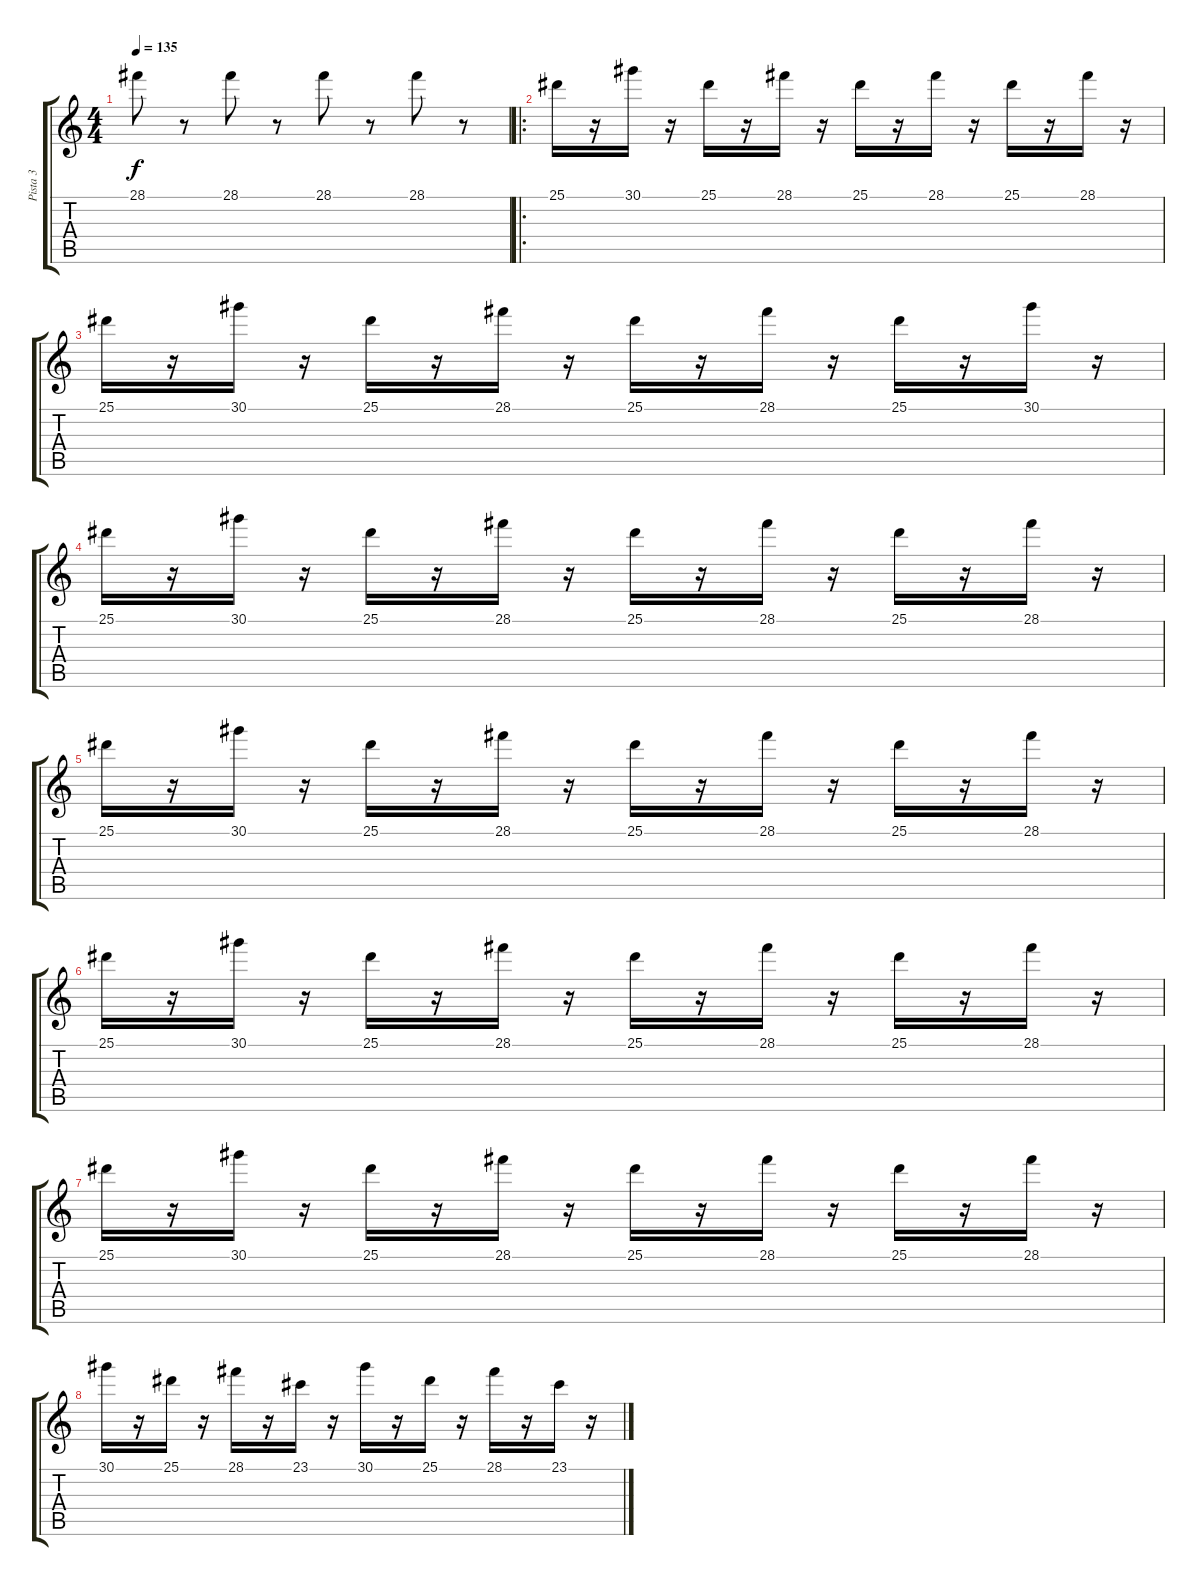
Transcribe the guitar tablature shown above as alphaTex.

\track ("Pista 3" "Pista 3") {instrument marimba}
\staff {score tabs}
\tuning (D4 A3 F3 C3 G2 D2) {hide}
\ts (4 4)
\tempo 135
\clef g2
\ks c
28.1.8{dy f} r.8 28.1.8 r.8 28.1.8 r.8 28.1.8 r.8 |
\ro
25.1.16{volume 8} r.16 30.1.16 r.16 25.1.16 r.16 28.1.16 r.16 25.1.16 r.16 28.1.16 r.16 25.1.16 r.16 28.1.16 r.16 |
25.1.16 r.16 30.1.16 r.16 25.1.16 r.16 28.1.16 r.16 25.1.16 r.16 28.1.16 r.16 25.1.16 r.16 30.1.16 r.16 |
25.1.16 r.16 30.1.16 r.16 25.1.16 r.16 28.1.16 r.16 25.1.16 r.16 28.1.16 r.16 25.1.16 r.16 28.1.16 r.16 |
25.1.16 r.16 30.1.16 r.16 25.1.16 r.16 28.1.16 r.16 25.1.16 r.16 28.1.16 r.16 25.1.16 r.16 28.1.16 r.16 |
25.1.16 r.16 30.1.16 r.16 25.1.16 r.16 28.1.16 r.16 25.1.16 r.16 28.1.16 r.16 25.1.16 r.16 28.1.16 r.16 |
25.1.16 r.16 30.1.16 r.16 25.1.16 r.16 28.1.16 r.16 25.1.16 r.16 28.1.16 r.16 25.1.16 r.16 28.1.16 r.16 |
30.1.16 r.16 25.1.16 r.16 28.1.16 r.16 23.1.16 r.16 30.1.16 r.16 25.1.16 r.16 28.1.16 r.16 23.1.16 r.16
